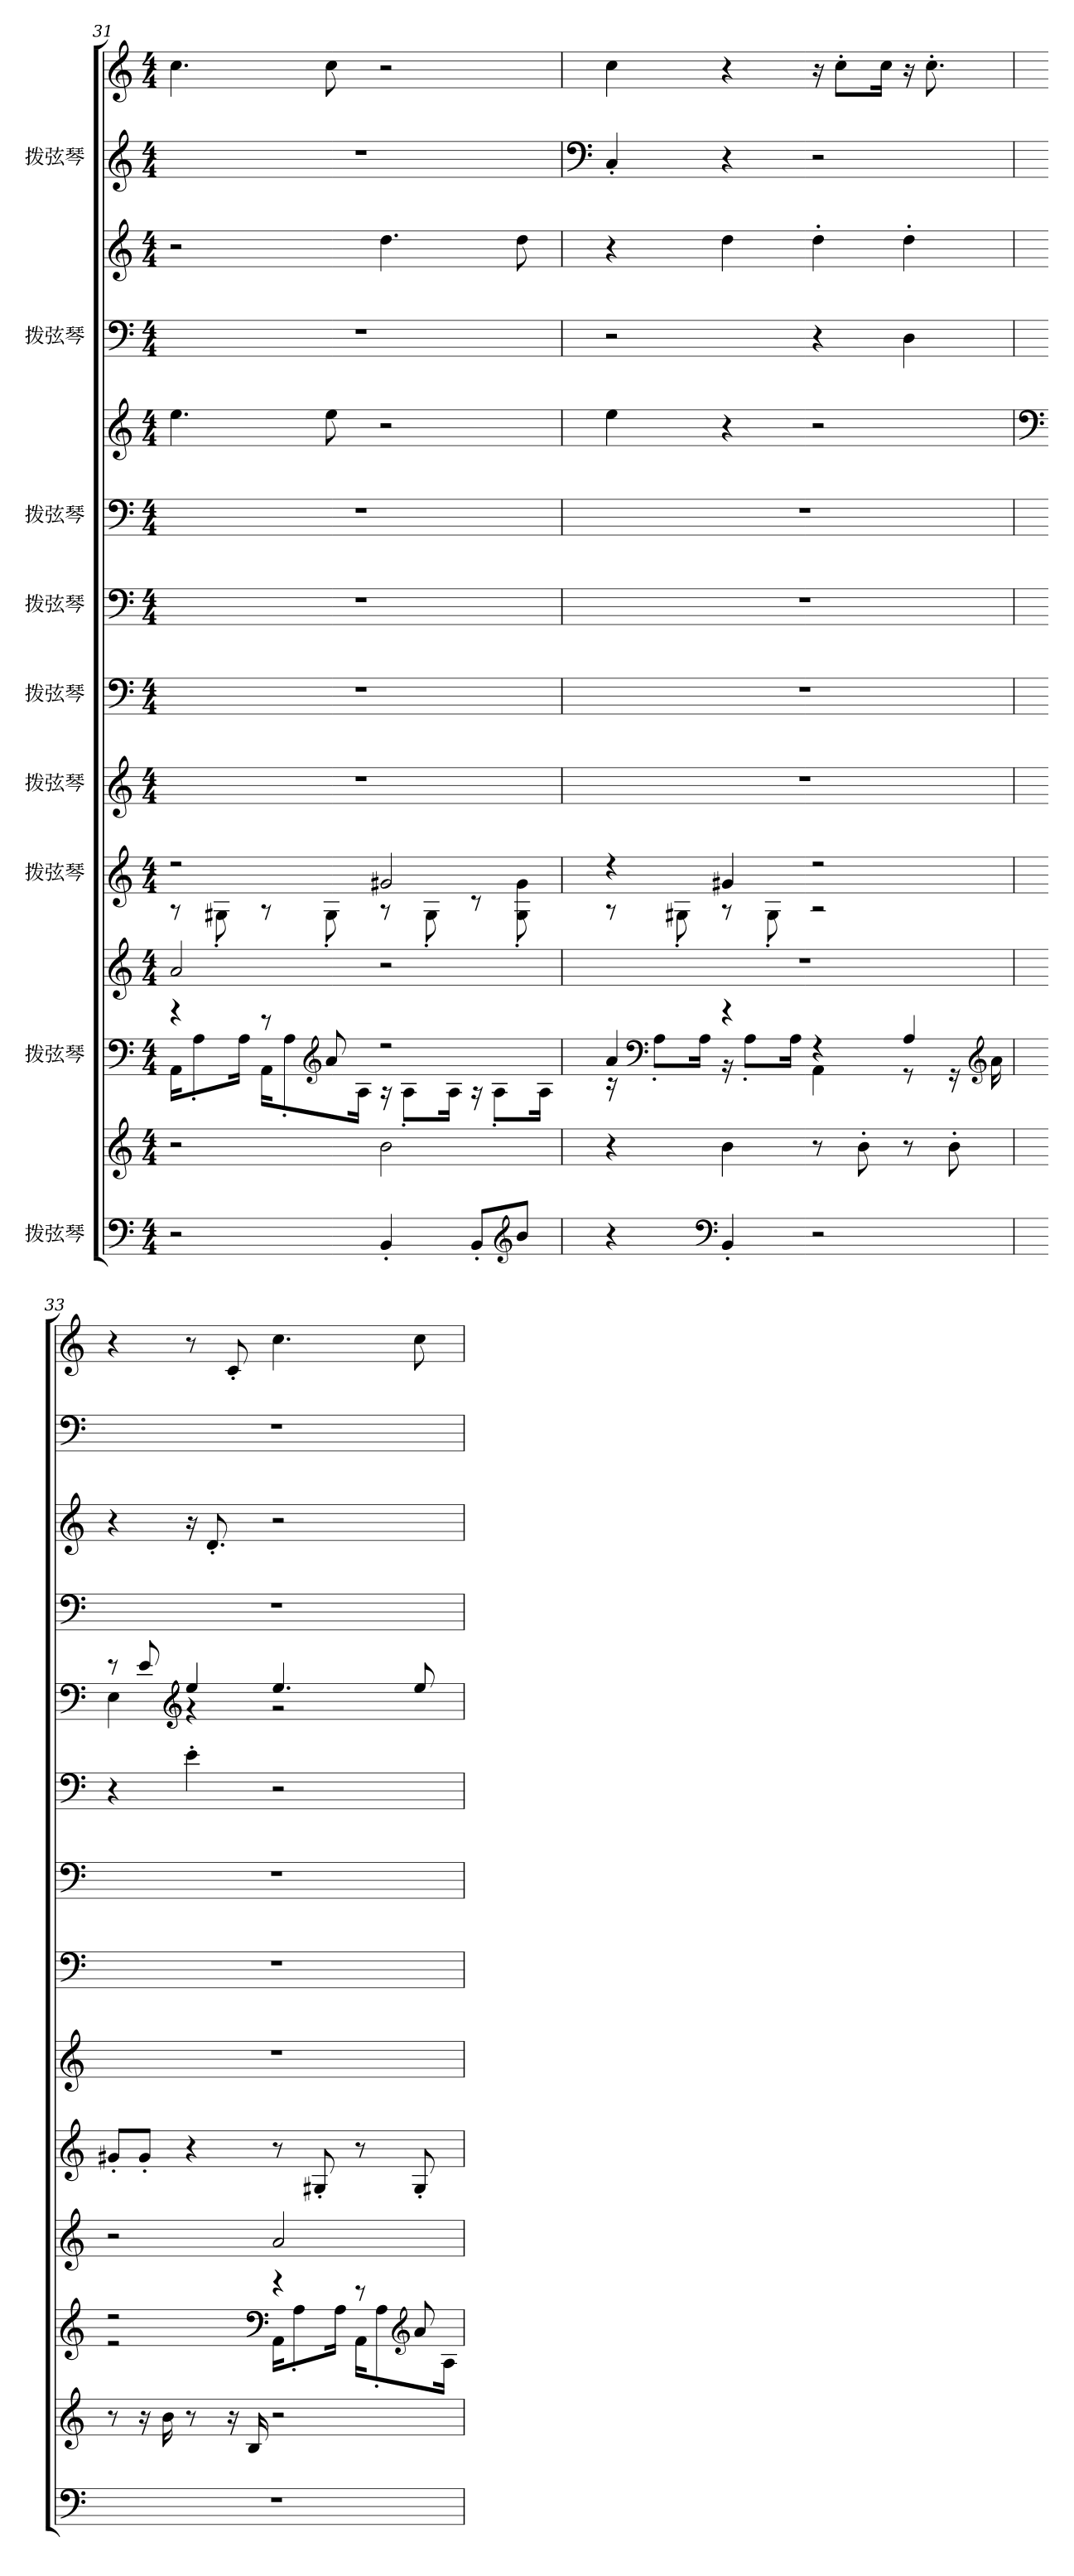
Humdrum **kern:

**kern	**kern	**kern	**kern	**kern	**kern	**kern	**kern	**kern	**kern	**kern	**kern	**kern	**kern
*part9	*part9	*part8	*part8	*part7	*part6	*part5	*part4	*part3	*part3	*part2	*part2	*part1	*part1
*staff14	*staff13	*staff12	*staff11	*staff10	*staff9	*staff8	*staff7	*staff6	*staff5	*staff4	*staff3	*staff2	*staff1
*I"拨弦琴	*	*I"拨弦琴	*	*I"拨弦琴	*I"拨弦琴	*I"拨弦琴	*I"拨弦琴	*I"拨弦琴	*	*I"拨弦琴	*	*I"拨弦琴	*
*clefF4	*clefG2	*clefF4	*clefG2	*clefG2	*clefG2	*clefF4	*clefF4	*clefF4	*clefG2	*clefF4	*clefG2	*clefG2	*clefG2
*k[]	*k[]	*k[]	*k[]	*k[]	*k[]	*k[]	*k[]	*k[]	*k[]	*k[]	*k[]	*k[]	*k[]
*M4/4	*M4/4	*M4/4	*M4/4	*M4/4	*M4/4	*M4/4	*M4/4	*M4/4	*M4/4	*M4/4	*M4/4	*M4/4	*M4/4
=31	=31	=31	=31	=31	=31	=31	=31	=31	=31	=31	=31	=31	=31
*	*	*^	*	*^	*	*	*	*	*	*	*	*	*
2r	2r	4r	16AA\KL	2a/	2r	8r	1r	1r	1r	1r	4.ee\	1r	2r	1r	4.cc\
.	.	.	8A'\	.	.	.	.	.	.	.	.	.	.	.	.
.	.	.	.	.	.	8G#X'\	.	.	.	.	.	.	.	.	.
.	.	.	16A\Jk	.	.	.	.	.	.	.	.	.	.	.	.
.	.	8r	16AA\KL	.	.	8r	.	.	.	.	.	.	.	.	.
.	.	.	8A'\	.	.	.	.	.	.	.	.	.	.	.	.
*	*	*clefG2	*	*	*	*	*	*	*	*	*	*	*	*	*
.	.	8a/	.	.	.	8G#'\	.	.	.	.	8ee\	.	.	.	8cc\
.	.	.	16A\Jk	.	.	.	.	.	.	.	.	.	.	.	.
4BB'/	2b\	2r	16r	2r	2g#X/	8r	.	.	.	.	2r	.	4.dd\	.	2r
.	.	.	8A'\L	.	.	.	.	.	.	.	.	.	.	.	.
.	.	.	.	.	.	8G#'\	.	.	.	.	.	.	.	.	.
.	.	.	16A\Jk	.	.	.	.	.	.	.	.	.	.	.	.
8BB'/L	.	.	16r	.	.	8r	.	.	.	.	.	.	.	.	.
.	.	.	8A'\L	.	.	.	.	.	.	.	.	.	.	.	.
*clefG2	*	*	*	*	*	*	*	*	*	*	*	*	*	*	*
8b/J	.	.	.	.	.	8G#\' 8g#\'	.	.	.	.	.	.	8dd\	.	.
.	.	.	16A\Jk	.	.	.	.	.	.	.	.	.	.	.	.
!!LO:PB:g=z
=32	=32	=32	=32	=32	=32	=32	=32	=32	=32	=32	=32	=32	=32	=32	=32
*	*	*	*	*	*	*	*	*	*	*	*	*	*	*clefF4	*
4r	4r	4a/	16r	1r	4r	8r	1r	1r	1r	1r	4ee\	2r	4r	4C'/	4cc\
*	*	*clefF4	*	*	*	*	*	*	*	*	*	*	*	*	*
.	.	.	8A'\L	.	.	.	.	.	.	.	.	.	.	.	.
.	.	.	.	.	.	8G#X'\	.	.	.	.	.	.	.	.	.
.	.	.	16A\Jk	.	.	.	.	.	.	.	.	.	.	.	.
*clefF4	*	*	*	*	*	*	*	*	*	*	*	*	*	*	*
4BB'/	4b\	4r	16r	.	4g#X/	8r	.	.	.	.	4r	.	4dd\	4r	4r
.	.	.	8A'\L	.	.	.	.	.	.	.	.	.	.	.	.
.	.	.	.	.	.	8G#'\	.	.	.	.	.	.	.	.	.
.	.	.	16A\Jk	.	.	.	.	.	.	.	.	.	.	.	.
2r	8r	4r	4AA\	.	2r	2r	.	.	.	.	2r	4r	4dd'\	2r	16r
.	.	.	.	.	.	.	.	.	.	.	.	.	.	.	8cc'\L
.	8b'\	.	.	.	.	.	.	.	.	.	.	.	.	.	.
.	.	.	.	.	.	.	.	.	.	.	.	.	.	.	16cc\Jk
.	8r	4A/	8r	.	.	.	.	.	.	.	.	4D\	4dd'\	.	16r
.	.	.	.	.	.	.	.	.	.	.	.	.	.	.	8.cc'\
.	8b'\	.	16r	.	.	.	.	.	.	.	.	.	.	.	.
*	*	*clefG2	*	*	*	*	*	*	*	*	*	*	*	*	*
.	.	.	16a\	.	.	.	.	.	.	.	.	.	.	.	.
*	*	*	*	*	*v	*v	*	*	*	*	*	*	*	*	*
=33	=33	=33	=33	=33	=33	=33	=33	=33	=33	=33	=33	=33	=33	=33
*	*	*	*	*	*	*	*	*	*	*clefF4	*	*	*	*
*	*	*	*	*	*	*	*	*	*	*^	*	*	*	*
1r	8r	2r	2r	2r	8g#X'/L	1r	1r	1r	4r	8r	4E\	1r	4r	1r	4r
.	16r	.	.	.	8g#'/J	.	.	.	.	8e/	.	.	.	.	.
.	16b\	.	.	.	.	.	.	.	.	.	.	.	.	.	.
*	*	*	*	*	*	*	*	*	*	*clefG2	*	*	*	*	*
.	8r	.	.	.	4r	.	.	.	4e'\	4ee/	4r	.	16r	.	8r
.	.	.	.	.	.	.	.	.	.	.	.	.	8.d'/	.	.
.	16r	.	.	.	.	.	.	.	.	.	.	.	.	.	8c'/
.	16B/	.	.	.	.	.	.	.	.	.	.	.	.	.	.
*	*	*clefF4	*	*	*	*	*	*	*	*	*	*	*	*	*
.	2r	4r	16AA\KL	2a/	8r	.	.	.	2r	4.ee/	2r	.	2r	.	4.cc\
.	.	.	8A'\	.	.	.	.	.	.	.	.	.	.	.	.
.	.	.	.	.	8G#X'/	.	.	.	.	.	.	.	.	.	.
.	.	.	16A\Jk	.	.	.	.	.	.	.	.	.	.	.	.
.	.	8r	16AA\KL	.	8r	.	.	.	.	.	.	.	.	.	.
.	.	.	8A'\	.	.	.	.	.	.	.	.	.	.	.	.
*	*	*clefG2	*	*	*	*	*	*	*	*	*	*	*	*	*
.	.	8a/	.	.	8G#'/	.	.	.	.	8ee/	.	.	.	.	8cc\
.	.	.	16A\Jk	.	.	.	.	.	.	.	.	.	.	.	.
*	*	*v	*v	*	*	*	*	*	*	*v	*v	*	*	*	*
=	=	=	=	=	=	=	=	=	=	=	=	=	=
*-	*-	*-	*-	*-	*-	*-	*-	*-	*-	*-	*-	*-	*-
